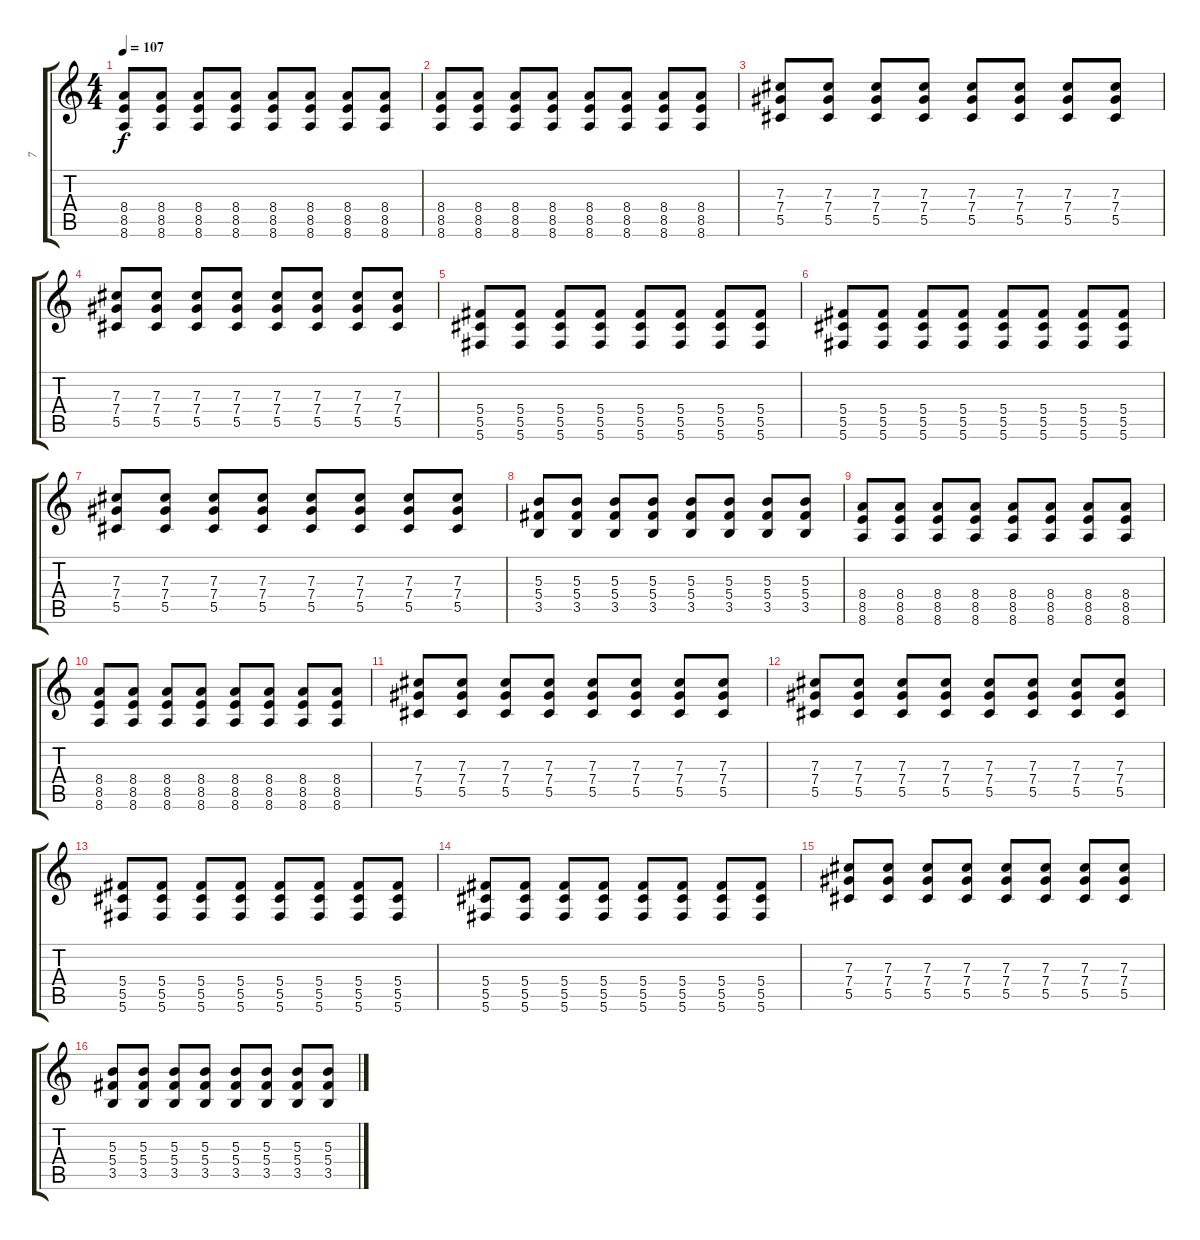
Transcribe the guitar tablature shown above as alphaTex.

\track ("7" "7") {instrument overdrivenguitar}
\staff {score tabs}
\tuning (Eb4 Bb3 Gb3 Db3 Ab2 Db2) {hide}
\ts (4 4)
\tempo 107
\clef g2
\ks c
(8.4 8.5 8.6).8{dy f} (8.4 8.5 8.6).8 (8.4 8.5 8.6).8 (8.4 8.5 8.6).8 (8.4 8.5 8.6).8 (8.4 8.5 8.6).8 (8.4 8.5 8.6).8 (8.4 8.5 8.6).8 |
(8.4 8.5 8.6).8 (8.4 8.5 8.6).8 (8.4 8.5 8.6).8 (8.4 8.5 8.6).8 (8.4 8.5 8.6).8 (8.4 8.5 8.6).8 (8.4 8.5 8.6).8 (8.4 8.5 8.6).8 |
(7.3 7.4 5.5).8 (7.3 7.4 5.5).8 (7.3 7.4 5.5).8 (7.3 7.4 5.5).8 (7.3 7.4 5.5).8 (7.3 7.4 5.5).8 (7.3 7.4 5.5).8 (7.3 7.4 5.5).8 |
(7.3 7.4 5.5).8 (7.3 7.4 5.5).8 (7.3 7.4 5.5).8 (7.3 7.4 5.5).8 (7.3 7.4 5.5).8 (7.3 7.4 5.5).8 (7.3 7.4 5.5).8 (7.3 7.4 5.5).8 |
(5.4 5.5 5.6).8 (5.4 5.5 5.6).8 (5.4 5.5 5.6).8 (5.4 5.5 5.6).8 (5.4 5.5 5.6).8 (5.4 5.5 5.6).8 (5.4 5.5 5.6).8 (5.4 5.5 5.6).8 |
(5.4 5.5 5.6).8 (5.4 5.5 5.6).8 (5.4 5.5 5.6).8 (5.4 5.5 5.6).8 (5.4 5.5 5.6).8 (5.4 5.5 5.6).8 (5.4 5.5 5.6).8 (5.4 5.5 5.6).8 |
(7.3 7.4 5.5).8 (7.3 7.4 5.5).8 (7.3 7.4 5.5).8 (7.3 7.4 5.5).8 (7.3 7.4 5.5).8 (7.3 7.4 5.5).8 (7.3 7.4 5.5).8 (7.3 7.4 5.5).8 |
(5.3 5.4 3.5).8 (5.3 5.4 3.5).8 (5.3 5.4 3.5).8 (5.3 5.4 3.5).8 (5.3 5.4 3.5).8 (5.3 5.4 3.5).8 (5.3 5.4 3.5).8 (5.3 5.4 3.5).8 |
(8.4 8.5 8.6).8 (8.4 8.5 8.6).8 (8.4 8.5 8.6).8 (8.4 8.5 8.6).8 (8.4 8.5 8.6).8 (8.4 8.5 8.6).8 (8.4 8.5 8.6).8 (8.4 8.5 8.6).8 |
(8.4 8.5 8.6).8 (8.4 8.5 8.6).8 (8.4 8.5 8.6).8 (8.4 8.5 8.6).8 (8.4 8.5 8.6).8 (8.4 8.5 8.6).8 (8.4 8.5 8.6).8 (8.4 8.5 8.6).8 |
(7.3 7.4 5.5).8 (7.3 7.4 5.5).8 (7.3 7.4 5.5).8 (7.3 7.4 5.5).8 (7.3 7.4 5.5).8 (7.3 7.4 5.5).8 (7.3 7.4 5.5).8 (7.3 7.4 5.5).8 |
(7.3 7.4 5.5).8 (7.3 7.4 5.5).8 (7.3 7.4 5.5).8 (7.3 7.4 5.5).8 (7.3 7.4 5.5).8 (7.3 7.4 5.5).8 (7.3 7.4 5.5).8 (7.3 7.4 5.5).8 |
(5.4 5.5 5.6).8 (5.4 5.5 5.6).8 (5.4 5.5 5.6).8 (5.4 5.5 5.6).8 (5.4 5.5 5.6).8 (5.4 5.5 5.6).8 (5.4 5.5 5.6).8 (5.4 5.5 5.6).8 |
(5.4 5.5 5.6).8 (5.4 5.5 5.6).8 (5.4 5.5 5.6).8 (5.4 5.5 5.6).8 (5.4 5.5 5.6).8 (5.4 5.5 5.6).8 (5.4 5.5 5.6).8 (5.4 5.5 5.6).8 |
(7.3 7.4 5.5).8 (7.3 7.4 5.5).8 (7.3 7.4 5.5).8 (7.3 7.4 5.5).8 (7.3 7.4 5.5).8 (7.3 7.4 5.5).8 (7.3 7.4 5.5).8 (7.3 7.4 5.5).8 |
(5.3 5.4 3.5).8 (5.3 5.4 3.5).8 (5.3 5.4 3.5).8 (5.3 5.4 3.5).8 (5.3 5.4 3.5).8 (5.3 5.4 3.5).8 (5.3 5.4 3.5).8 (5.3 5.4 3.5).8
